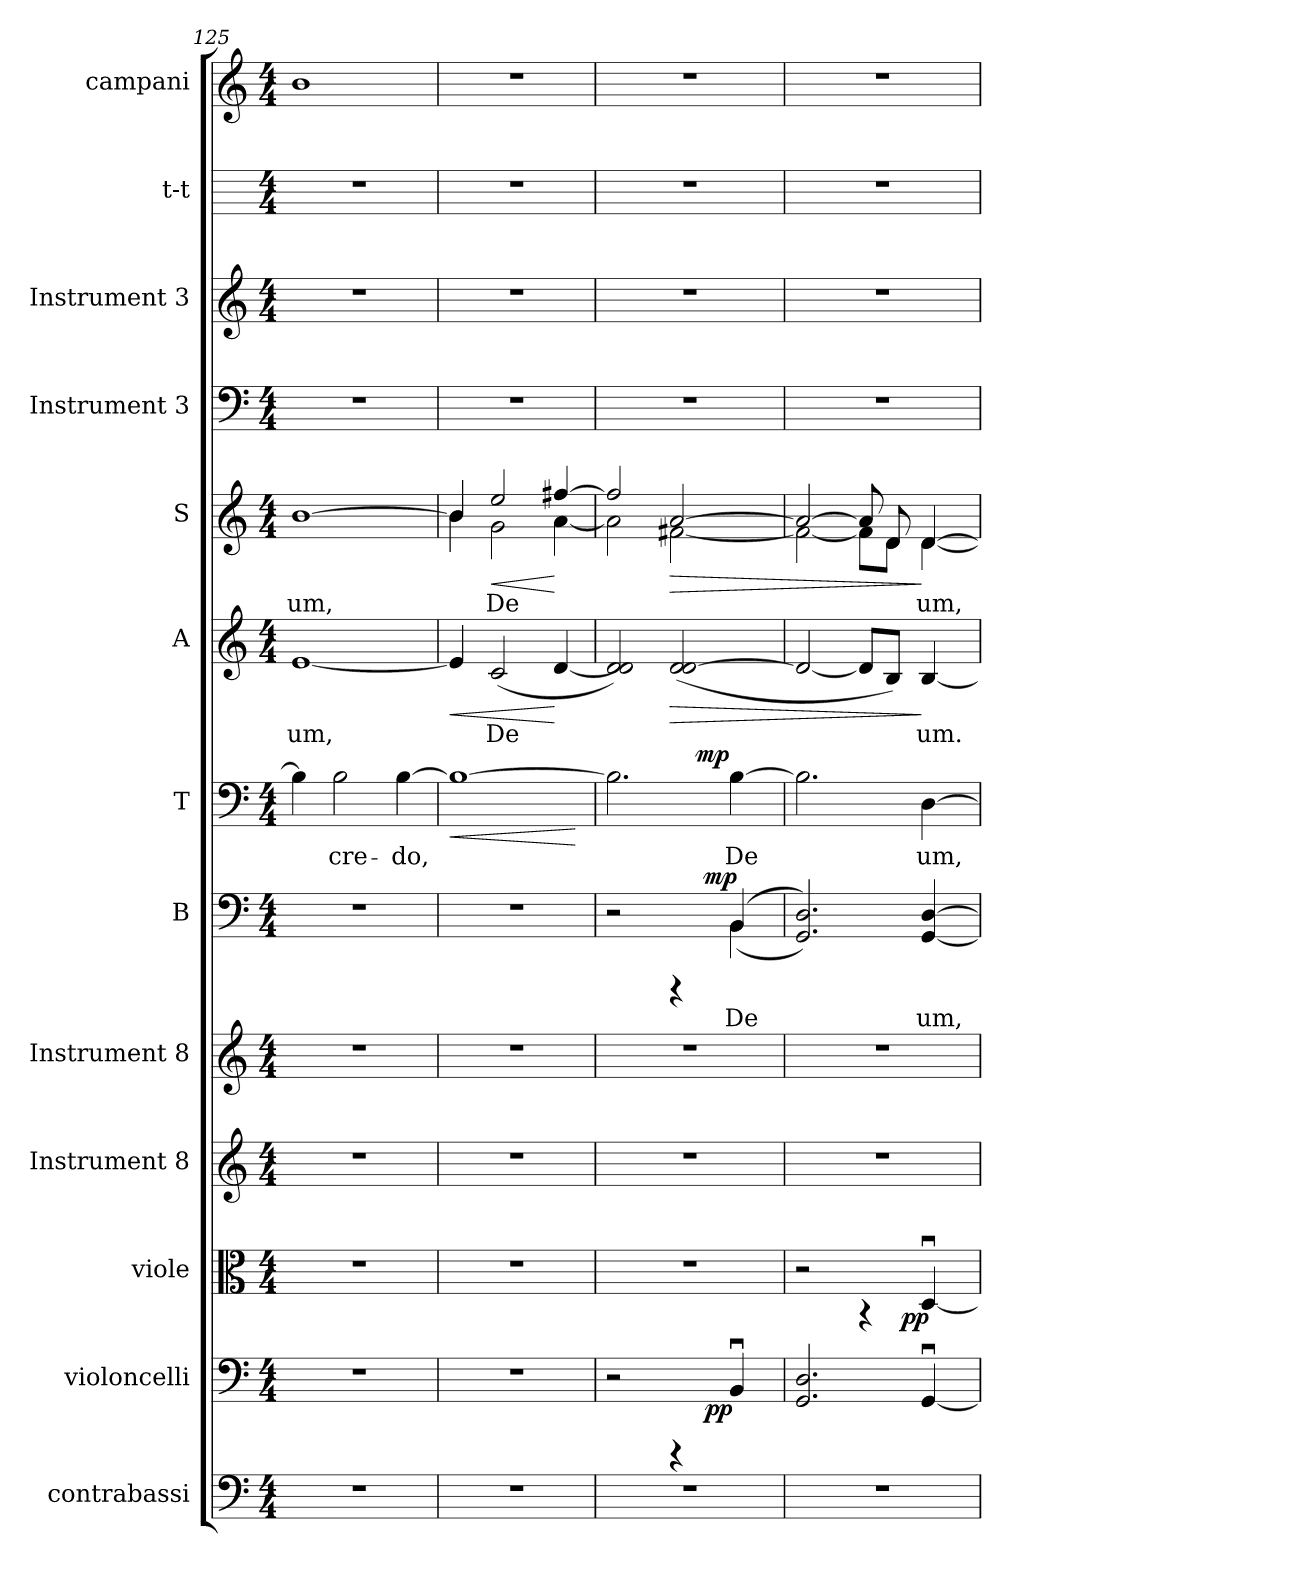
**kern	**kern	**dynam	**kern	**dynam	**kern	**kern	**kern	**text	**dynam	**kern	**text	**dynam	**kern	**text	**dynam	**kern	**text	**dynam	**kern	**kern	**kern	**kern	**text
*part13	*part12	*part12	*part11	*part11	*part10	*part9	*part8	*part8	*part8	*part7	*part7	*part7	*part6	*part6	*part6	*part5	*part5	*part5	*part4	*part3	*part2	*part1	*part1
*staff13	*staff12	*staff12	*staff11	*staff11	*staff10	*staff9	*staff8	*staff8	*staff8	*staff7	*staff7	*staff7	*staff6	*staff6	*staff6	*staff5	*staff5	*staff5	*staff4	*staff3	*staff2	*staff1	*staff1
*I"contrabassi	*I"violoncelli	*	*I"viole	*	*I"Instrument 8	*I"Instrument 8	*I"B	*	*	*I"T	*	*	*I"A	*	*	*I"S	*	*	*I"Instrument 3	*I"Instrument 3	*I"t-t	*I"campani	*
*I'cb	*I'vc	*	*	*	*	*	*I'B	*	*	*I'T	*	*	*I'A	*	*	*I'S	*	*	*	*	*I't-t	*I'camp	*
*clefF4	*clefF4	*	*clefC3	*	*clefG2	*clefG2	*clefF4	*	*	*clefF4	*	*	*clefG2	*	*	*clefG2	*	*	*clefF4	*clefG2	*	*clefG2	*
*ITrd7c12	*	*	*	*	*	*	*	*	*	*	*	*	*	*	*	*	*	*	*	*	*	*	*
*k[]	*k[]	*	*k[]	*	*k[]	*k[]	*k[]	*	*	*k[]	*	*	*k[]	*	*	*k[]	*	*	*k[]	*k[]	*k[]	*k[]	*
*C:	*C:	*	*C:	*	*C:	*C:	*C:	*	*	*C:	*	*	*C:	*	*	*C:	*	*	*C:	*C:	*C:	*C:	*
*M4/4	*M4/4	*	*M4/4	*	*M4/4	*M4/4	*M4/4	*	*	*M4/4	*	*	*M4/4	*	*	*M4/4	*	*	*M4/4	*M4/4	*M4/4	*M4/4	*
=125	=125	=125	=125	=125	=125	=125	=125	=125	=125	=125	=125	=125	=125	=125	=125	=125	=125	=125	=125	=125	=125	=125	=125
!	!	!	!	!	!	!	!	!	!	!	!LO:LY:b:cj	!	!	!LO:LY:b	!	!	!LO:LY:b	!	!	!	!	!	!LO:LY:b:rj
1r	1r	.	1r	.	1r	1r	1r	.	.	4B\]	.	.	[<1e	-um,	.	[>1b	-um,	.	1r	1r	1r	1b	.
!	!	!	!	!	!	!	!	!	!	!	!LO:LY:b:cj	!	!	!	!	!	!	!	!	!	!	!	!
.	.	.	.	.	.	.	.	.	.	2B\	cre-	.	.	.	.	.	.	.	.	.	.	.	.
!	!	!	!	!	!	!	!	!	!	!	!LO:LY:b:cj	!	!	!	!	!	!	!	!	!	!	!	!
.	.	.	.	.	.	.	.	.	.	[>4B\	-do,	.	.	.	.	.	.	.	.	.	.	.	.
=126	=126	=126	=126	=126	=126	=126	=126	=126	=126	=126	=126	=126	=126	=126	=126	=126	=126	=126	=126	=126	=126	=126	=126
!	!	!	!	!	!	!	!	!	!	!	!LO:LY:b:cj	!LO:HP:b	!	!LO:LY:b	!LO:HP:b	!	!LO:LY:b	!	!	!	!	!	!
*	*	*	*	*	*	*	*	*	*	*	*	*	*	*	*	*^	*	*	*	*	*	*	*
1r	1r	.	1r	.	1r	1r	1r	.	.	1B_>	.	<	4e/]	.	<	4b/]	4b\	.	.	1r	1r	1r	1r	.
!	!	!	!	!	!	!	!	!	!	!	!	!	!	!LO:LY:b	!	!	!	!LO:LY:b	!LO:HP:b	!	!	!	!	!
.	.	.	.	.	.	.	.	.	.	.	.	.	(<2c/	De-	.	2ee/	2g\	De-	<	.	.	.	.	.
!	!	!	!	!	!	!	!	!	!	!	!	!	!	!LO:LY:b	!	!	!	!LO:LY:b	!	!	!	!	!	!
.	.	.	.	.	.	.	.	.	.	.	.	.	[<4d/	--	[	[>4ff#X/	[<4a\	--	[	.	.	.	.	.
*	*	*	*	*	*	*	*	*	*	*	*	*	*	*	*	*v	*v	*	*	*	*	*	*	*
.	.	.	.	.	.	.	.	.	.	.	.	[	.	.	.	.	.	.	.	.	.	.	.
=127	=127	=127	=127	=127	=127	=127	=127	=127	=127	=127	=127	=127	=127	=127	=127	=127	=127	=127	=127	=127	=127	=127	=127
*	*	*	*	*	*	*	*^	*	*	*	*	*	*	*	*	*	*	*	*	*	*	*	*
!	!	!	!	!	!	!	!	!	!	!	!	!LO:LY:b:cj	!	!	!LO:LY:b	!	!	!LO:LY:b	!	!	!	!	!	!
*	*^	*	*	*	*	*	*	*^	*	*	*^	*	*	*	*	*	*^	*	*	*	*	*	*	*
1r	2r	2ryy	.	1r	.	1r	1r	2r	2.ryy	2ryy	.	.	2.B\]	2ryy	.	.	2d/ 2d/])	--	.	2ff#/]	2a\]	--	.	1r	1r	1r	1r	.
!	!	!	!	!	!	!	!	!	!	!	!	!	!	!	!	!	!	!LO:LY:b	!LO:HP:b	!	!	!LO:LY:b	!LO:HP:b	!	!	!	!	!
.	4rCCC	8ryy	.	.	.	.	.	4rCCC	.	8ryy	.	.	.	8ryy	.	.	(<2d/ [<2d/	--	>	[>2a/	[<2f#X\	--	>	.	.	.	.	.
!	!	!	!	!	!	!	!	!	!	!	!	!	!	!	!	!LO:DY:a	!	!	!	!	!	!	!	!	!	!	!	!
.	.	64ryy	.	.	.	.	.	.	.	64ryy	.	.	.	4.ryy	.	mp	.	.	.	.	.	.	.	.	.	.	.	.
!	!	!	!LO:DY:b	!	!	!	!	!	!	!	!	!LO:DY:a	!	!	!	!	!	!	!	!	!	!	!	!	!	!	!	!
.	.	4ryy	pp	.	.	.	.	.	.	4ryy	.	mp	.	.	.	.	.	.	.	.	.	.	.	.	.	.	.	.
!	!	!	!	!	!	!	!	!	!	!	!LO:LY:b:cj	!	!	!	!LO:LY:b:cj	!	!	!	!	!	!	!	!	!	!	!	!	!
.	4BBu>/	.	.	.	.	.	.	(>4BB/	(<4BB\	.	De-	.	[>4B\	.	De-	.	.	.	.	.	.	.	.	.	.	.	.	.
.	.	16..ryy	.	.	.	.	.	.	.	16..ryy	.	.	.	.	.	.	.	.	.	.	.	.	.	.	.	.	.	.
=128	=128	=128	=128	=128	=128	=128	=128	=128	=128	=128	=128	=128	=128	=128	=128	=128	=128	=128	=128	=128	=128	=128	=128	=128	=128	=128	=128	=128
!	!	!	!	!	!	!	!	!	!	!	!LO:LY:b:cj	!	!	!	!LO:LY:b:cj	!	!	!LO:LY:b	!	!	!	!LO:LY:b	!	!	!	!	!	!
*	*	*	*	*	*	*	*	*v	*v	*v	*	*	*	*	*	*	*	*	*	*	*	*	*	*	*	*	*	*
*	*v	*v	*	*^	*	*	*	*	*	*	*v	*v	*	*	*	*	*	*	*	*	*	*	*	*	*	*
1r	2.D/ 2.GG/	.	2r	2ryy	.	1r	1r	2.D/ 2.GG/))	--	.	2.B\]	--	.	2d/_<	--	.	2a/_>	2f#\_<	--	.	1r	1r	1r	1r	.
!	!	!	!	!	!	!	!	!	!	!	!	!	!	!	!LO:LY:b	!	!	!	!LO:LY:b	!	!	!	!	!	!
.	.	.	4rAA	8ryy	.	.	.	.	.	.	.	.	.	8d/L]	--	.	8a/L]	8f#\L]	--	.	.	.	.	.	.
!	!	!	!	!	!	!	!	!	!	!	!	!	!	!	!LO:LY:b	!	!	!	!LO:LY:b	!	!	!	!	!	!
.	.	.	.	32.ryy	.	.	.	.	.	.	.	.	.	8B/J)	--	.	8d/	8d\J	--	.	.	.	.	.	.
!	!	!	!	!	!LO:DY:b	!	!	!	!	!	!	!	!	!	!	!	!	!	!	!	!	!	!	!	!
.	.	.	.	4ryy	pp	.	.	.	.	.	.	.	.	.	.	.	.	.	.	.	.	.	.	.	.
!	!	!	!	!	!	!	!	!	!LO:LY:b:cj	!	!	!LO:LY:b:cj	!	!	!LO:LY:b	!	!	!	!LO:LY:b	!	!	!	!	!	!
.	[<4GGu>/	.	[<4Du>/	.	.	.	.	[>4D/ [<4GG/	-um,	.	[>4D\	-um,	.	[<4B/	-um.	]	[<4d/	[>4d\	-um,	]	.	.	.	.	.
.	.	.	.	16ryy	.	.	.	.	.	.	.	.	.	.	.	.	.	.	.	.	.	.	.	.	.
.	.	.	.	64ryy	.	.	.	.	.	.	.	.	.	.	.	.	.	.	.	.	.	.	.	.	.
*	*	*	*v	*v	*	*	*	*	*	*	*	*	*	*	*	*	*v	*v	*	*	*	*	*	*	*
=	=	=	=	=	=	=	=	=	=	=	=	=	=	=	=	=	=	=	=	=	=	=	=
*-	*-	*-	*-	*-	*-	*-	*-	*-	*-	*-	*-	*-	*-	*-	*-	*-	*-	*-	*-	*-	*-	*-	*-
